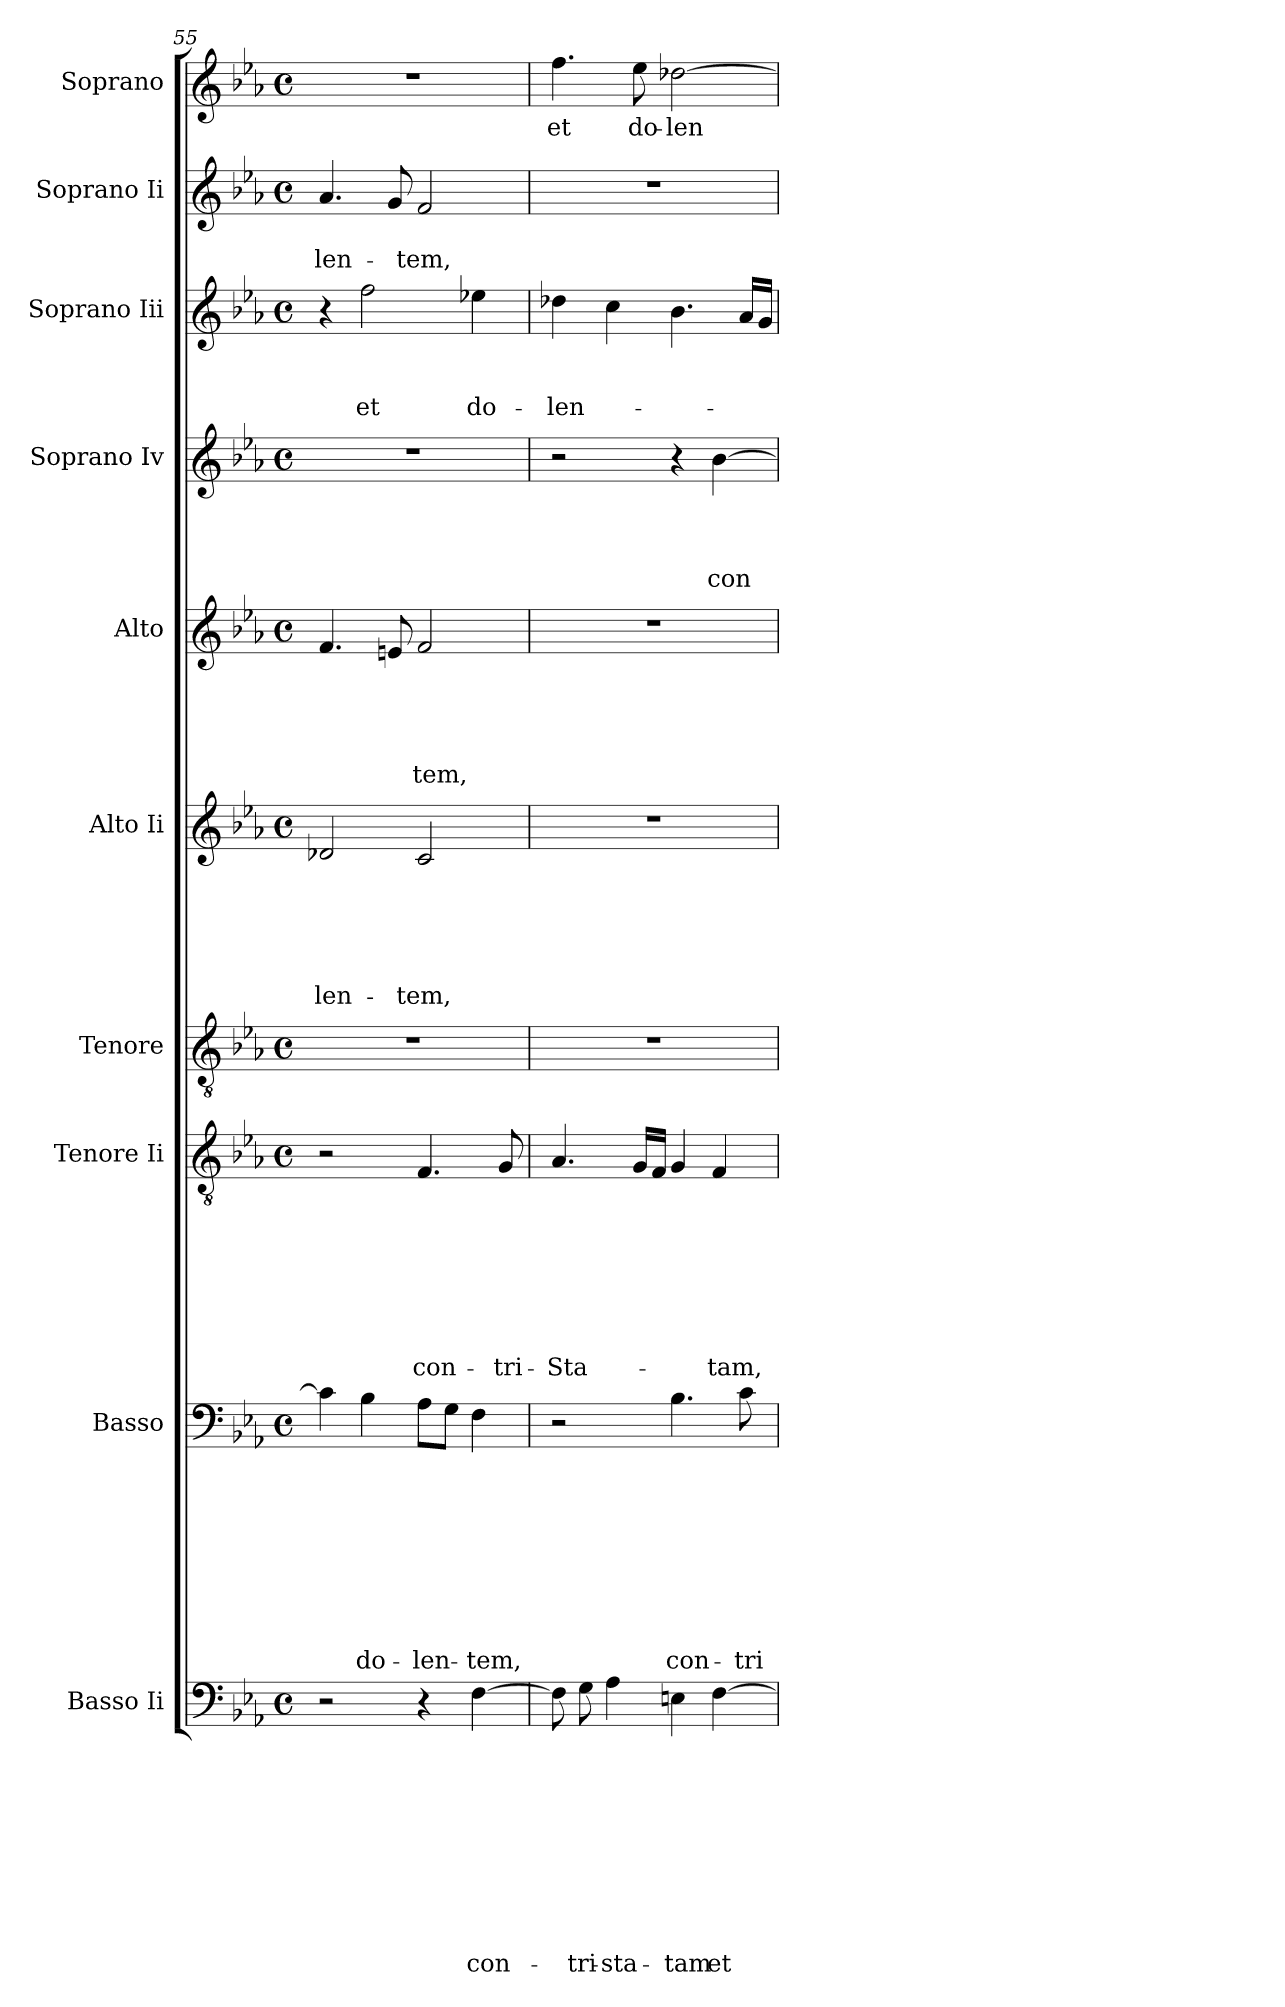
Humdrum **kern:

**kern	**text	**text	**text	**text	**text	**text	**text	**text	**text	**text	**kern	**text	**text	**text	**text	**text	**text	**text	**text	**text	**kern	**text	**text	**text	**text	**text	**text	**text	**text	**kern	**kern	**text	**text	**text	**text	**text	**text	**kern	**text	**text	**text	**text	**text	**kern	**text	**text	**text	**text	**kern	**text	**text	**text	**kern	**text	**text	**kern	**text
*part10	*part10	*part10	*part10	*part10	*part10	*part10	*part10	*part10	*part10	*part10	*part9	*part9	*part9	*part9	*part9	*part9	*part9	*part9	*part9	*part9	*part8	*part8	*part8	*part8	*part8	*part8	*part8	*part8	*part8	*part7	*part6	*part6	*part6	*part6	*part6	*part6	*part6	*part5	*part5	*part5	*part5	*part5	*part5	*part4	*part4	*part4	*part4	*part4	*part3	*part3	*part3	*part3	*part2	*part2	*part2	*part1	*part1
*staff10	*staff10	*staff10	*staff10	*staff10	*staff10	*staff10	*staff10	*staff10	*staff10	*staff10	*staff9	*staff9	*staff9	*staff9	*staff9	*staff9	*staff9	*staff9	*staff9	*staff9	*staff8	*staff8	*staff8	*staff8	*staff8	*staff8	*staff8	*staff8	*staff8	*staff7	*staff6	*staff6	*staff6	*staff6	*staff6	*staff6	*staff6	*staff5	*staff5	*staff5	*staff5	*staff5	*staff5	*staff4	*staff4	*staff4	*staff4	*staff4	*staff3	*staff3	*staff3	*staff3	*staff2	*staff2	*staff2	*staff1	*staff1
*I"Basso Ii	*	*	*	*	*	*	*	*	*	*	*I"Basso	*	*	*	*	*	*	*	*	*	*I"Tenore Ii	*	*	*	*	*	*	*	*	*I"Tenore	*I"Alto Ii	*	*	*	*	*	*	*I"Alto	*	*	*	*	*	*I"Soprano Iv	*	*	*	*	*I"Soprano Iii	*	*	*	*I"Soprano Ii	*	*	*I"Soprano	*
*clefF4	*	*	*	*	*	*	*	*	*	*	*clefF4	*	*	*	*	*	*	*	*	*	*clefGv2	*	*	*	*	*	*	*	*	*clefGv2	*clefG2	*	*	*	*	*	*	*clefG2	*	*	*	*	*	*clefG2	*	*	*	*	*clefG2	*	*	*	*clefG2	*	*	*clefG2	*
*k[b-e-a-]	*	*	*	*	*	*	*	*	*	*	*k[b-e-a-]	*	*	*	*	*	*	*	*	*	*k[b-e-a-]	*	*	*	*	*	*	*	*	*k[b-e-a-]	*k[b-e-a-]	*	*	*	*	*	*	*k[b-e-a-]	*	*	*	*	*	*k[b-e-a-]	*	*	*	*	*k[b-e-a-]	*	*	*	*k[b-e-a-]	*	*	*k[b-e-a-]	*
*E-:	*	*	*	*	*	*	*	*	*	*	*E-:	*	*	*	*	*	*	*	*	*	*E-:	*	*	*	*	*	*	*	*	*E-:	*E-:	*	*	*	*	*	*	*E-:	*	*	*	*	*	*E-:	*	*	*	*	*E-:	*	*	*	*E-:	*	*	*E-:	*
*M4/4	*	*	*	*	*	*	*	*	*	*	*M4/4	*	*	*	*	*	*	*	*	*	*M4/4	*	*	*	*	*	*	*	*	*M4/4	*M4/4	*	*	*	*	*	*	*M4/4	*	*	*	*	*	*M4/4	*	*	*	*	*M4/4	*	*	*	*M4/4	*	*	*M4/4	*
*met(c)	*	*	*	*	*	*	*	*	*	*	*met(c)	*	*	*	*	*	*	*	*	*	*met(c)	*	*	*	*	*	*	*	*	*met(c)	*met(c)	*	*	*	*	*	*	*met(c)	*	*	*	*	*	*met(c)	*	*	*	*	*met(c)	*	*	*	*met(c)	*	*	*met(c)	*
=55	=55	=55	=55	=55	=55	=55	=55	=55	=55	=55	=55	=55	=55	=55	=55	=55	=55	=55	=55	=55	=55	=55	=55	=55	=55	=55	=55	=55	=55	=55	=55	=55	=55	=55	=55	=55	=55	=55	=55	=55	=55	=55	=55	=55	=55	=55	=55	=55	=55	=55	=55	=55	=55	=55	=55	=55	=55
!	!	!	!	!	!	!	!	!	!	!	!	!	!	!	!	!	!	!	!	!	!	!	!	!	!	!	!	!	!	!	!	!	!	!	!	!	!LO:LY:b	!	!	!	!	!	!	!	!	!	!	!	!	!	!	!	!	!	!LO:LY:b	!	!
2r	.	.	.	.	.	.	.	.	.	.	4c\]	.	.	.	.	.	.	.	.	.	2r	.	.	.	.	.	.	.	.	1r	2d-X/	.	.	.	.	.	-len-	4.f/	.	.	.	.	.	1r	.	.	.	.	4r	.	.	.	4.a-/	.	-len-	1r	.
!	!	!	!	!	!	!	!	!	!	!	!	!	!	!	!	!	!	!	!	!LO:LY:b	!	!	!	!	!	!	!	!	!	!	!	!	!	!	!	!	!	!	!	!	!	!	!	!	!	!	!	!	!	!	!	!LO:LY:b	!	!	!	!	!
.	.	.	.	.	.	.	.	.	.	.	4B-\	.	.	.	.	.	.	.	.	do-	.	.	.	.	.	.	.	.	.	.	.	.	.	.	.	.	.	.	.	.	.	.	.	.	.	.	.	.	2ff\	.	.	et	.	.	.	.	.
.	.	.	.	.	.	.	.	.	.	.	.	.	.	.	.	.	.	.	.	.	.	.	.	.	.	.	.	.	.	.	.	.	.	.	.	.	.	8en/	.	.	.	.	.	.	.	.	.	.	.	.	.	.	8g/	.	.	.	.
!	!	!	!	!	!	!	!	!	!	!	!	!	!	!	!	!	!	!	!	!LO:LY:b	!	!	!	!	!	!	!	!	!LO:LY:b	!	!	!	!	!	!	!	!LO:LY:b	!	!	!	!	!	!LO:LY:b	!	!	!	!	!	!	!	!	!	!	!	!LO:LY:b	!	!
4r	.	.	.	.	.	.	.	.	.	.	8A-\L	.	.	.	.	.	.	.	.	-len-	4.F/	.	.	.	.	.	.	.	con-	.	2c/	.	.	.	.	.	-tem,	2f/	.	.	.	.	-tem,	.	.	.	.	.	.	.	.	.	2f/	.	-tem,	.	.
.	.	.	.	.	.	.	.	.	.	.	8G\J	.	.	.	.	.	.	.	.	.	.	.	.	.	.	.	.	.	.	.	.	.	.	.	.	.	.	.	.	.	.	.	.	.	.	.	.	.	.	.	.	.	.	.	.	.	.
!	!	!	!	!	!	!	!	!	!	!LO:LY:b	!	!	!	!	!	!	!	!	!	!LO:LY:b	!	!	!	!	!	!	!	!	!	!	!	!	!	!	!	!	!	!	!	!	!	!	!	!	!	!	!	!	!	!	!	!LO:LY:b	!	!	!	!	!
[>4F\	.	.	.	.	.	.	.	.	.	con-	4F\	.	.	.	.	.	.	.	.	-tem,	.	.	.	.	.	.	.	.	.	.	.	.	.	.	.	.	.	.	.	.	.	.	.	.	.	.	.	.	4ee-X\	.	.	do-	.	.	.	.	.
!	!	!	!	!	!	!	!	!	!	!	!	!	!	!	!	!	!	!	!	!	!	!	!	!	!	!	!	!	!LO:LY:b	!	!	!	!	!	!	!	!	!	!	!	!	!	!	!	!	!	!	!	!	!	!	!	!	!	!	!	!
.	.	.	.	.	.	.	.	.	.	.	.	.	.	.	.	.	.	.	.	.	8G/	.	.	.	.	.	.	.	-tri-	.	.	.	.	.	.	.	.	.	.	.	.	.	.	.	.	.	.	.	.	.	.	.	.	.	.	.	.
=56	=56	=56	=56	=56	=56	=56	=56	=56	=56	=56	=56	=56	=56	=56	=56	=56	=56	=56	=56	=56	=56	=56	=56	=56	=56	=56	=56	=56	=56	=56	=56	=56	=56	=56	=56	=56	=56	=56	=56	=56	=56	=56	=56	=56	=56	=56	=56	=56	=56	=56	=56	=56	=56	=56	=56	=56	=56
!	!	!	!	!	!	!	!	!	!	!	!	!	!	!	!	!	!	!	!	!	!	!	!	!	!	!	!	!	!LO:LY:b	!	!	!	!	!	!	!	!	!	!	!	!	!	!	!	!	!	!	!	!	!	!	!LO:LY:b	!	!	!	!	!LO:LY:b
8F\]	.	.	.	.	.	.	.	.	.	.	2r	.	.	.	.	.	.	.	.	.	4.A-/	.	.	.	.	.	.	.	-Sta-	1r	1r	.	.	.	.	.	.	1r	.	.	.	.	.	2r	.	.	.	.	4dd-X\	.	.	-len-	1r	.	.	4.ff\	et
!	!	!	!	!	!	!	!	!	!	!LO:LY:b	!	!	!	!	!	!	!	!	!	!	!	!	!	!	!	!	!	!	!	!	!	!	!	!	!	!	!	!	!	!	!	!	!	!	!	!	!	!	!	!	!	!	!	!	!	!	!
8G\	.	.	.	.	.	.	.	.	.	-tri-	.	.	.	.	.	.	.	.	.	.	.	.	.	.	.	.	.	.	.	.	.	.	.	.	.	.	.	.	.	.	.	.	.	.	.	.	.	.	.	.	.	.	.	.	.	.	.
!	!	!	!	!	!	!	!	!	!	!LO:LY:b:rj	!	!	!	!	!	!	!	!	!	!	!	!	!	!	!	!	!	!	!	!	!	!	!	!	!	!	!	!	!	!	!	!	!	!	!	!	!	!	!	!	!	!	!	!	!	!	!
4A-\	.	.	.	.	.	.	.	.	.	-sta-	.	.	.	.	.	.	.	.	.	.	.	.	.	.	.	.	.	.	.	.	.	.	.	.	.	.	.	.	.	.	.	.	.	.	.	.	.	.	4cc\	.	.	.	.	.	.	.	.
!	!	!	!	!	!	!	!	!	!	!	!	!	!	!	!	!	!	!	!	!	!	!	!	!	!	!	!	!	!	!	!	!	!	!	!	!	!	!	!	!	!	!	!	!	!	!	!	!	!	!	!	!	!	!	!	!	!LO:LY:b
.	.	.	.	.	.	.	.	.	.	.	.	.	.	.	.	.	.	.	.	.	16G/LL	.	.	.	.	.	.	.	.	.	.	.	.	.	.	.	.	.	.	.	.	.	.	.	.	.	.	.	.	.	.	.	.	.	.	8ee-\	do-
.	.	.	.	.	.	.	.	.	.	.	.	.	.	.	.	.	.	.	.	.	16F/JJ	.	.	.	.	.	.	.	.	.	.	.	.	.	.	.	.	.	.	.	.	.	.	.	.	.	.	.	.	.	.	.	.	.	.	.	.
!	!	!	!	!	!	!	!	!	!	!LO:LY:b	!	!	!	!	!	!	!	!	!	!LO:LY:b	!	!	!	!	!	!	!	!	!	!	!	!	!	!	!	!	!	!	!	!	!	!	!	!	!	!	!	!	!	!	!	!	!	!	!	!	!LO:LY:b
4En\	.	.	.	.	.	.	.	.	.	-tam	4.B-\	.	.	.	.	.	.	.	.	con-	4G/	.	.	.	.	.	.	.	.	.	.	.	.	.	.	.	.	.	.	.	.	.	.	4r	.	.	.	.	4.b-\	.	.	.	.	.	.	[<2dd-X\	-len-
!	!	!	!	!	!	!	!	!	!	!LO:LY:b	!	!	!	!	!	!	!	!	!	!	!	!	!	!	!	!	!	!	!LO:LY:b	!	!	!	!	!	!	!	!	!	!	!	!	!	!	!	!	!	!	!LO:LY:b	!	!	!	!	!	!	!	!	!
[<4F\	.	.	.	.	.	.	.	.	.	et	.	.	.	.	.	.	.	.	.	.	4F/	.	.	.	.	.	.	.	-tam,	.	.	.	.	.	.	.	.	.	.	.	.	.	.	[<4b-\	.	.	.	con-	.	.	.	.	.	.	.	.	.
!	!	!	!	!	!	!	!	!	!	!	!	!	!	!	!	!	!	!	!	!LO:LY:b	!	!	!	!	!	!	!	!	!	!	!	!	!	!	!	!	!	!	!	!	!	!	!	!	!	!	!	!	!	!	!	!	!	!	!	!	!
.	.	.	.	.	.	.	.	.	.	.	8c\	.	.	.	.	.	.	.	.	-tri-	.	.	.	.	.	.	.	.	.	.	.	.	.	.	.	.	.	.	.	.	.	.	.	.	.	.	.	.	16a-/LL	.	.	.	.	.	.	.	.
.	.	.	.	.	.	.	.	.	.	.	.	.	.	.	.	.	.	.	.	.	.	.	.	.	.	.	.	.	.	.	.	.	.	.	.	.	.	.	.	.	.	.	.	.	.	.	.	.	16g/JJ	.	.	.	.	.	.	.	.
=	=	=	=	=	=	=	=	=	=	=	=	=	=	=	=	=	=	=	=	=	=	=	=	=	=	=	=	=	=	=	=	=	=	=	=	=	=	=	=	=	=	=	=	=	=	=	=	=	=	=	=	=	=	=	=	=	=
*-	*-	*-	*-	*-	*-	*-	*-	*-	*-	*-	*-	*-	*-	*-	*-	*-	*-	*-	*-	*-	*-	*-	*-	*-	*-	*-	*-	*-	*-	*-	*-	*-	*-	*-	*-	*-	*-	*-	*-	*-	*-	*-	*-	*-	*-	*-	*-	*-	*-	*-	*-	*-	*-	*-	*-	*-	*-
